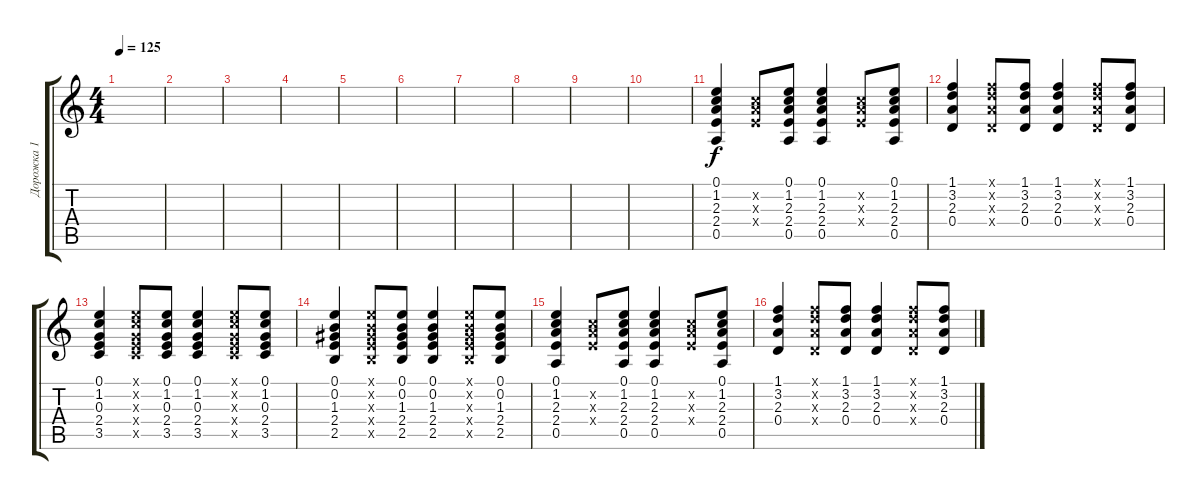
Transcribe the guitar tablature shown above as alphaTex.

\track ("Дорожка 1" "Дорожка 1") {instrument acousticguitarsteel}
\staff {score tabs}
\tuning (E4 B3 G3 D3 A2 E2) {hide}
\ts (4 4)
\tempo 125
\clef g2
\ks c
|
|
|
|
|
|
|
|
|
|
(0.1 1.2 2.3 2.4 0.5).4 (1.2{x} 2.3{x} 2.4{x}).8 (0.1 1.2 2.3 2.4 0.5).8 (0.1 1.2 2.3 2.4 0.5).4 (1.2{x} 2.3{x} 2.4{x}).8 (0.1 1.2 2.3 2.4 0.5).8 |
(1.1 3.2 2.3 0.4).4 (1.1{x} 3.2{x} 2.3{x} 0.4{x}).8 (1.1 3.2 2.3 0.4).8 (1.1 3.2 2.3 0.4).4 (1.1{x} 3.2{x} 2.3{x} 0.4{x}).8 (1.1 3.2 2.3 0.4).8 |
(0.1 1.2 0.3 2.4 3.5).4 (0.1{x} 1.2{x} 0.3{x} 2.4{x} 3.5{x}).8 (0.1 1.2 0.3 2.4 3.5).8 (0.1 1.2 0.3 2.4 3.5).4 (0.1{x} 1.2{x} 0.3{x} 2.4{x} 3.5{x}).8 (0.1 1.2 0.3 2.4 3.5).8 |
(0.1 0.2 1.3 2.4 2.5).4 (0.1{x} 0.2{x} 1.3{x} 2.4{x} 2.5{x}).8 (0.1 0.2 1.3 2.4 2.5).8 (0.1 0.2 1.3 2.4 2.5).4 (0.1{x} 0.2{x} 1.3{x} 2.4{x} 2.5{x}).8 (0.1 0.2 1.3 2.4 2.5).8 |
(0.1 1.2 2.3 2.4 0.5).4 (1.2{x} 2.3{x} 2.4{x}).8 (0.1 1.2 2.3 2.4 0.5).8 (0.1 1.2 2.3 2.4 0.5).4 (1.2{x} 2.3{x} 2.4{x}).8 (0.1 1.2 2.3 2.4 0.5).8 |
(1.1 3.2 2.3 0.4).4 (1.1{x} 3.2{x} 2.3{x} 0.4{x}).8 (1.1 3.2 2.3 0.4).8 (1.1 3.2 2.3 0.4).4 (1.1{x} 3.2{x} 2.3{x} 0.4{x}).8 (1.1 3.2 2.3 0.4).8
